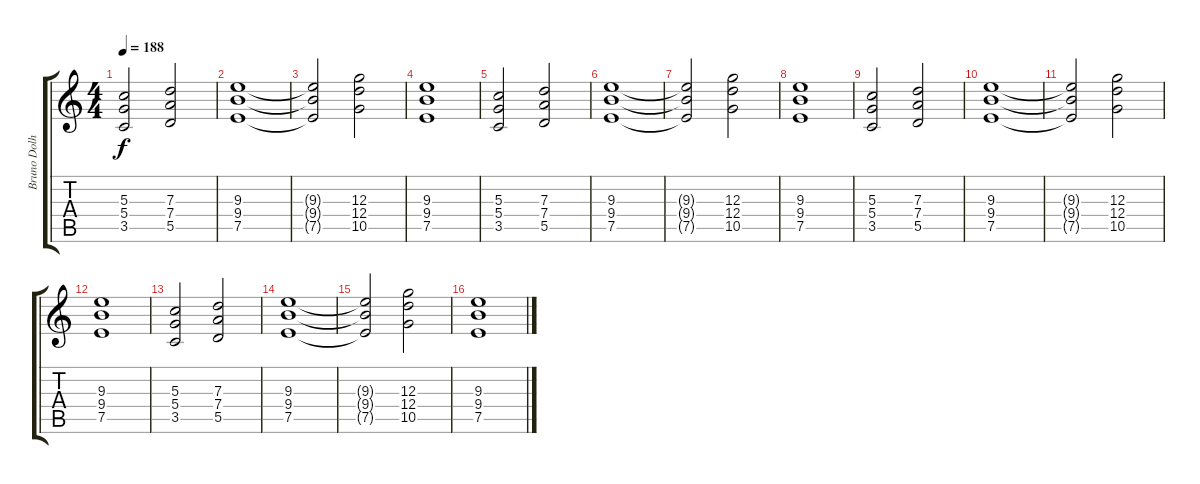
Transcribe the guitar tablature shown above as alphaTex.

\track ("Bruno Dolheguy" "Bruno Dolh") {instrument overdrivenguitar}
\staff {score tabs}
\tuning (E4 B3 G3 D3 A2 E2) {hide}
\ts (4 4)
\tempo 188
\clef g2
\ks c
(5.3 5.4 3.5).2{dy f} (7.3 7.4 5.5).2 |
(9.3 9.4 7.5).1 |
(9.3{t} 9.4{t} 7.5{t}).2 (12.3 12.4 10.5).2 |
(9.3 9.4 7.5).1 |
(5.3 5.4 3.5).2 (7.3 7.4 5.5).2 |
(9.3 9.4 7.5).1 |
(9.3{t} 9.4{t} 7.5{t}).2 (12.3 12.4 10.5).2 |
(9.3 9.4 7.5).1 |
(5.3 5.4 3.5).2 (7.3 7.4 5.5).2 |
(9.3 9.4 7.5).1 |
(9.3{t} 9.4{t} 7.5{t}).2 (12.3 12.4 10.5).2 |
(9.3 9.4 7.5).1 |
(5.3 5.4 3.5).2 (7.3 7.4 5.5).2 |
(9.3 9.4 7.5).1 |
(9.3{t} 9.4{t} 7.5{t}).2 (12.3 12.4 10.5).2 |
(9.3 9.4 7.5).1
